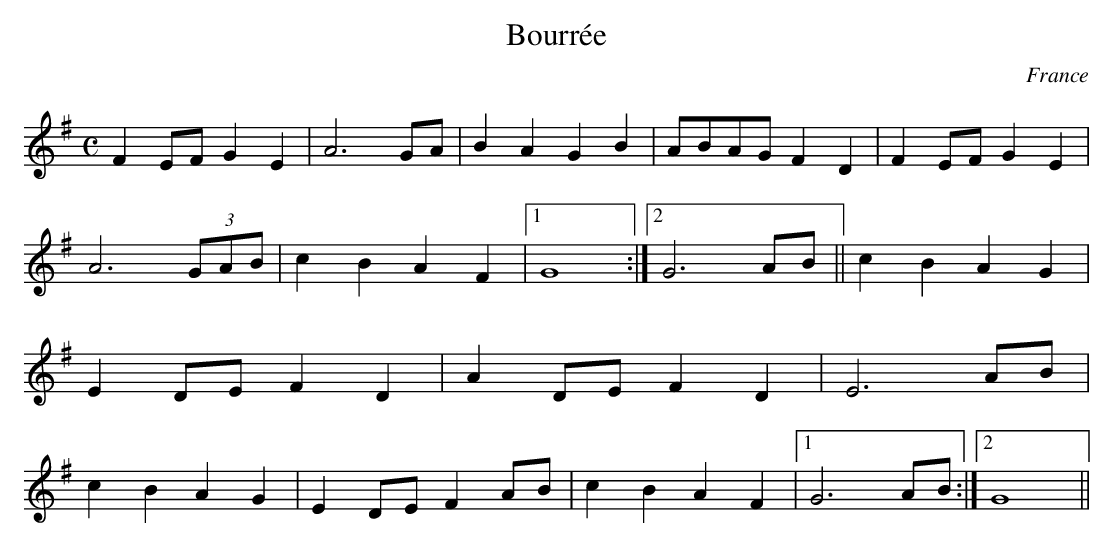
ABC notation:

X:1
T:Bourrée
M:C
O:France
K:G
F2EFG2E2|A6GA|B2A2G2B2|ABAGF2D2|\
F2EFG2E2|A6 (3GAB|c2B2A2F2|1G8:|2G6AB||\
c2B2A2G2|E2DEF2D2|A2DEF2D2|E6AB|\
c2B2A2G2|E2DEF2AB|c2B2A2F2|1G6AB:|2G8||
